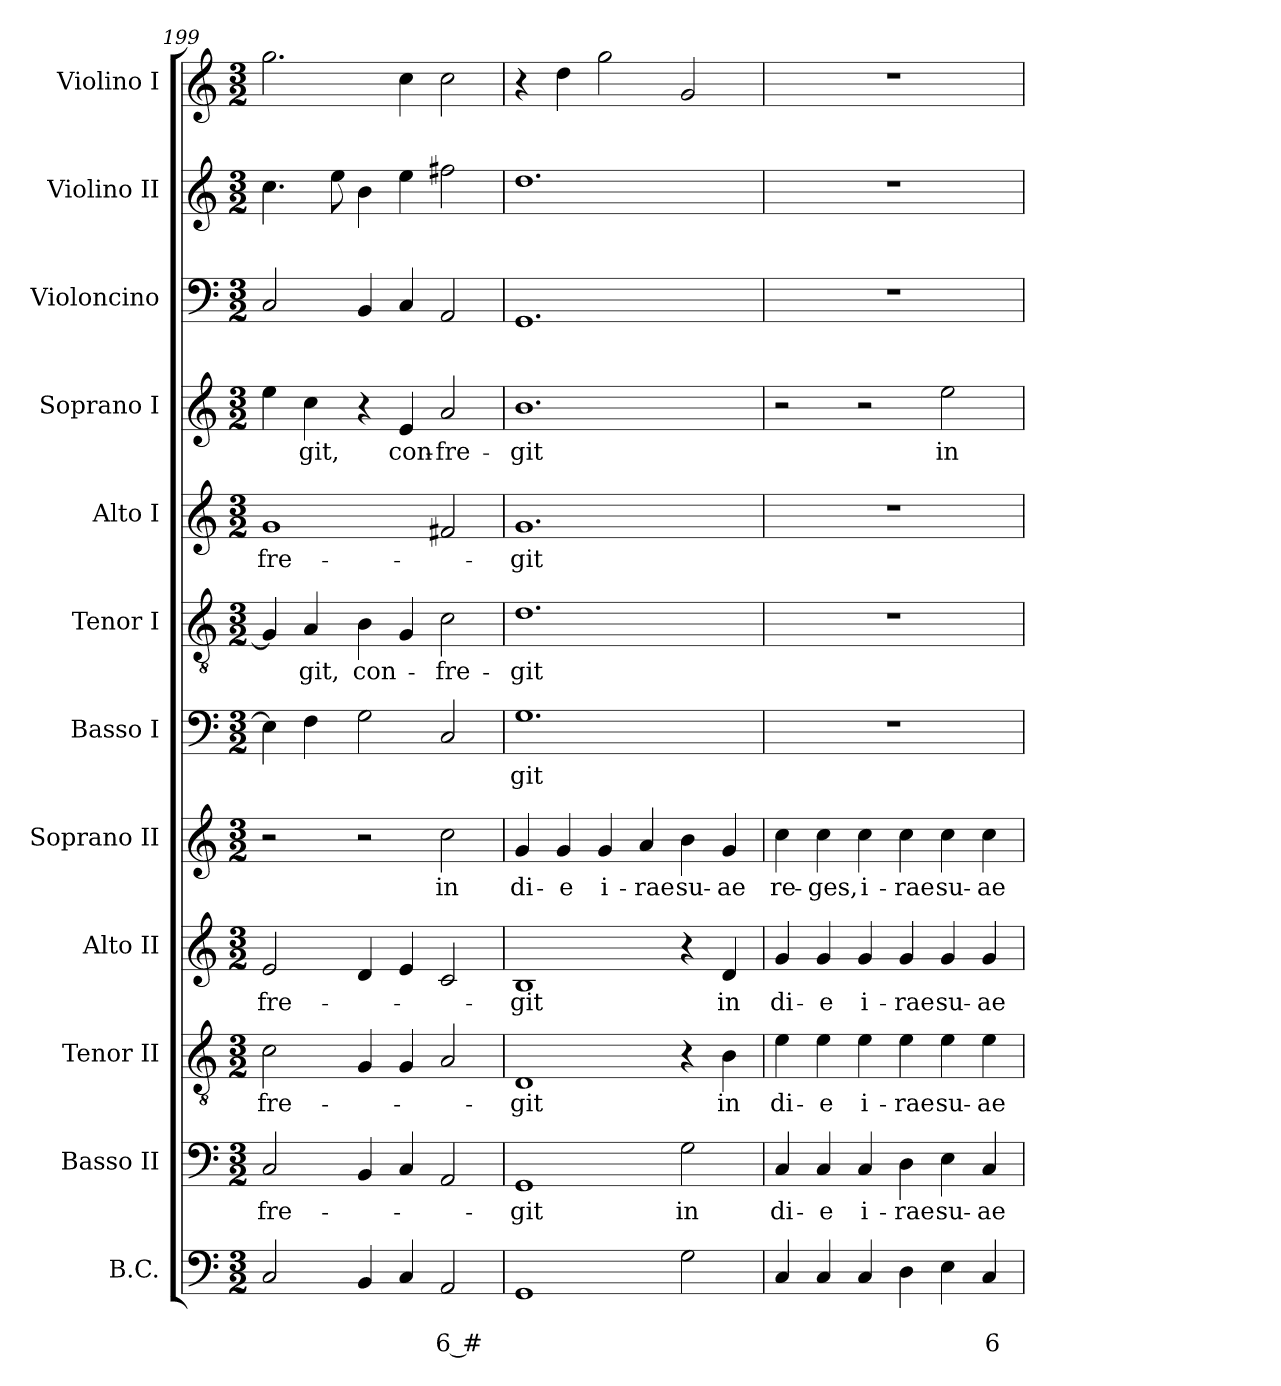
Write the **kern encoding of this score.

**kern	**text	**text	**kern	**text	**kern	**text	**kern	**text	**kern	**text	**kern	**text	**kern	**text	**kern	**text	**kern	**text	**kern	**kern	**kern
*part12	*part12	*part12	*part11	*part11	*part10	*part10	*part9	*part9	*part8	*part8	*part7	*part7	*part6	*part6	*part5	*part5	*part4	*part4	*part3	*part2	*part1
*staff12	*staff12	*staff12	*staff11	*staff11	*staff10	*staff10	*staff9	*staff9	*staff8	*staff8	*staff7	*staff7	*staff6	*staff6	*staff5	*staff5	*staff4	*staff4	*staff3	*staff2	*staff1
*I"B.C.	*	*	*I"Basso II	*	*I"Tenor II	*	*I"Alto II	*	*I"Soprano II	*	*I"Basso I	*	*I"Tenor I	*	*I"Alto I	*	*I"Soprano I	*	*I"Violoncino	*I"Violino II	*I"Violino I
*I'BC	*	*	*I'B 2	*	*I'T 2	*	*I'A 2	*	*I'S 2	*	*I'B 1	*	*I'T 1	*	*I'A 1	*	*I'S 1	*	*I'Vc.	*I'Vln. II	*I'Vln. I
*clefF4	*	*	*clefF4	*	*clefGv2	*	*clefG2	*	*clefG2	*	*clefF4	*	*clefGv2	*	*clefG2	*	*clefG2	*	*clefF4	*clefG2	*clefG2
*k[]	*	*	*k[]	*	*k[]	*	*k[]	*	*k[]	*	*k[]	*	*k[]	*	*k[]	*	*k[]	*	*k[]	*k[]	*k[]
*C:	*	*	*C:	*	*C:	*	*C:	*	*C:	*	*C:	*	*C:	*	*C:	*	*C:	*	*C:	*C:	*C:
*M3/2	*	*	*M3/2	*	*M3/2	*	*M3/2	*	*M3/2	*	*M3/2	*	*M3/2	*	*M3/2	*	*M3/2	*	*M3/2	*M3/2	*M3/2
=199	=199	=199	=199	=199	=199	=199	=199	=199	=199	=199	=199	=199	=199	=199	=199	=199	=199	=199	=199	=199	=199
!	!	!	!	!LO:LY:b	!	!	!	!	!	!	!	!	!	!	!	!	!	!	!	!	!
!	!	!	!	!	!	!LO:LY:b	!	!	!	!	!	!	!	!	!	!	!	!	!	!	!
!	!	!	!	!	!	!	!	!LO:LY:b	!	!	!	!	!	!	!	!	!	!	!	!	!
!	!	!	!	!	!	!	!	!	!	!	!	!	!	!	!	!LO:LY:b	!	!	!	!	!
2C/	.	.	2C/	-fre-	2c\	-fre-	2e/	-fre-	2r	.	4E\]	.	4G/]	.	1g	-fre-	4ee\	.	2C/	4.cc\	2.gg\
!	!	!	!	!	!	!	!	!	!	!	!	!	!	!LO:LY:b	!	!	!	!	!	!	!
!	!	!	!	!	!	!	!	!	!	!	!	!	!	!	!	!	!	!LO:LY:b	!	!	!
.	.	.	.	.	.	.	.	.	.	.	4F\	.	4A/	-git,	.	.	4cc\	-git,	.	.	.
.	.	.	.	.	.	.	.	.	.	.	.	.	.	.	.	.	.	.	.	8ee\	.
!	!	!	!	!	!	!	!	!	!	!	!	!	!	!LO:LY:b	!	!	!	!	!	!	!
4BB/	.	.	4BB/	.	4G/	.	4d/	.	2r	.	2G\	.	4B\	con-	.	.	4r	.	4BB/	4b\	.
!	!	!	!	!	!	!	!	!	!	!	!	!	!	!	!	!	!	!LO:LY:b	!	!	!
4C/	.	.	4C/	.	4G/	.	4e/	.	.	.	.	.	4G/	.	.	.	4e/	con-	4C/	4ee\	4cc\
!	!	!LO:LY:b	!	!	!	!	!	!	!	!	!	!	!	!	!	!	!	!	!	!	!
!	!	!	!	!	!	!	!	!	!	!LO:LY:b	!	!	!	!	!	!	!	!	!	!	!
!	!	!	!	!	!	!	!	!	!	!	!	!	!	!LO:LY:b	!	!	!	!	!	!	!
!	!	!	!	!	!	!	!	!	!	!	!	!	!	!	!	!	!	!LO:LY:b	!	!	!
2AA/	.	6 #	2AA/	.	2A/	.	2c/	.	2cc\	in	2C/	.	2c\	-fre-	2f#X/	.	2a/	-fre-	2AA/	2ff#X\	2cc\
=200	=200	=200	=200	=200	=200	=200	=200	=200	=200	=200	=200	=200	=200	=200	=200	=200	=200	=200	=200	=200	=200
!	!	!	!	!LO:LY:b	!	!	!	!	!	!	!	!	!	!	!	!	!	!	!	!	!
!	!	!	!	!	!	!LO:LY:b	!	!	!	!	!	!	!	!	!	!	!	!	!	!	!
!	!	!	!	!	!	!	!	!LO:LY:b	!	!	!	!	!	!	!	!	!	!	!	!	!
!	!	!	!	!	!	!	!	!	!	!LO:LY:b	!	!	!	!	!	!	!	!	!	!	!
!	!	!	!	!	!	!	!	!	!	!	!	!LO:LY:b	!	!	!	!	!	!	!	!	!
!	!	!	!	!	!	!	!	!	!	!	!	!	!	!LO:LY:b	!	!	!	!	!	!	!
!	!	!	!	!	!	!	!	!	!	!	!	!	!	!	!	!LO:LY:b	!	!	!	!	!
!	!	!	!	!	!	!	!	!	!	!	!	!	!	!	!	!	!	!LO:LY:b	!	!	!
1GG	.	.	1GG	-git	1D	-git	1B	-git	4g/	di-	1.G	-git	1.d	-git	1.g	-git	1.b	-git	1.GG	1.dd	4r
!	!	!	!	!	!	!	!	!	!	!LO:LY:b	!	!	!	!	!	!	!	!	!	!	!
.	.	.	.	.	.	.	.	.	4g/	-e	.	.	.	.	.	.	.	.	.	.	4dd\
!	!	!	!	!	!	!	!	!	!	!LO:LY:b	!	!	!	!	!	!	!	!	!	!	!
.	.	.	.	.	.	.	.	.	4g/	i-	.	.	.	.	.	.	.	.	.	.	2gg\
!	!	!	!	!	!	!	!	!	!	!LO:LY:b	!	!	!	!	!	!	!	!	!	!	!
.	.	.	.	.	.	.	.	.	4a/	-rae	.	.	.	.	.	.	.	.	.	.	.
!	!	!	!	!LO:LY:b	!	!	!	!	!	!	!	!	!	!	!	!	!	!	!	!	!
!	!	!	!	!	!	!	!	!	!	!LO:LY:b	!	!	!	!	!	!	!	!	!	!	!
2G\	.	.	2G\	in	4r	.	4r	.	4b\	su-	.	.	.	.	.	.	.	.	.	.	2g/
!	!	!	!	!	!	!LO:LY:b	!	!	!	!	!	!	!	!	!	!	!	!	!	!	!
!	!	!	!	!	!	!	!	!LO:LY:b	!	!	!	!	!	!	!	!	!	!	!	!	!
!	!	!	!	!	!	!	!	!	!	!LO:LY:b	!	!	!	!	!	!	!	!	!	!	!
.	.	.	.	.	4B\	in	4d/	in	4g/	-ae	.	.	.	.	.	.	.	.	.	.	.
!!LO:PB:g=z
=201	=201	=201	=201	=201	=201	=201	=201	=201	=201	=201	=201	=201	=201	=201	=201	=201	=201	=201	=201	=201	=201
!	!	!	!	!LO:LY:b	!	!	!	!	!	!	!	!	!	!	!	!	!	!	!	!	!
!	!	!	!	!	!	!LO:LY:b	!	!	!	!	!	!	!	!	!	!	!	!	!	!	!
!	!	!	!	!	!	!	!	!LO:LY:b	!	!	!	!	!	!	!	!	!	!	!	!	!
!	!	!	!	!	!	!	!	!	!	!LO:LY:b	!	!	!	!	!	!	!	!	!	!	!
4C/	.	.	4C/	di-	4e\	di-	4g/	di-	4cc\	re-	1.r	.	1.r	.	1.r	.	2r	.	1.r	1.r	1.r
!	!	!	!	!LO:LY:b	!	!	!	!	!	!	!	!	!	!	!	!	!	!	!	!	!
!	!	!	!	!	!	!LO:LY:b	!	!	!	!	!	!	!	!	!	!	!	!	!	!	!
!	!	!	!	!	!	!	!	!LO:LY:b	!	!	!	!	!	!	!	!	!	!	!	!	!
!	!	!	!	!	!	!	!	!	!	!LO:LY:b	!	!	!	!	!	!	!	!	!	!	!
4C/	.	.	4C/	-e	4e\	-e	4g/	-e	4cc\	-ges,	.	.	.	.	.	.	.	.	.	.	.
!	!	!	!	!LO:LY:b	!	!	!	!	!	!	!	!	!	!	!	!	!	!	!	!	!
!	!	!	!	!	!	!LO:LY:b	!	!	!	!	!	!	!	!	!	!	!	!	!	!	!
!	!	!	!	!	!	!	!	!LO:LY:b	!	!	!	!	!	!	!	!	!	!	!	!	!
!	!	!	!	!	!	!	!	!	!	!LO:LY:b	!	!	!	!	!	!	!	!	!	!	!
4C/	.	.	4C/	i-	4e\	i-	4g/	i-	4cc\	i-	.	.	.	.	.	.	2r	.	.	.	.
!	!	!	!	!LO:LY:b	!	!	!	!	!	!	!	!	!	!	!	!	!	!	!	!	!
!	!	!	!	!	!	!LO:LY:b	!	!	!	!	!	!	!	!	!	!	!	!	!	!	!
!	!	!	!	!	!	!	!	!LO:LY:b	!	!	!	!	!	!	!	!	!	!	!	!	!
!	!	!	!	!	!	!	!	!	!	!LO:LY:b	!	!	!	!	!	!	!	!	!	!	!
4D\	.	.	4D\	-rae	4e\	-rae	4g/	-rae	4cc\	-rae	.	.	.	.	.	.	.	.	.	.	.
!	!	!	!	!LO:LY:b	!	!	!	!	!	!	!	!	!	!	!	!	!	!	!	!	!
!	!	!	!	!	!	!LO:LY:b	!	!	!	!	!	!	!	!	!	!	!	!	!	!	!
!	!	!	!	!	!	!	!	!LO:LY:b	!	!	!	!	!	!	!	!	!	!	!	!	!
!	!	!	!	!	!	!	!	!	!	!LO:LY:b	!	!	!	!	!	!	!	!	!	!	!
!	!	!	!	!	!	!	!	!	!	!	!	!	!	!	!	!	!	!LO:LY:b	!	!	!
4E\	.	.	4E\	su-	4e\	su-	4g/	su-	4cc\	su-	.	.	.	.	.	.	2ee\	in	.	.	.
!	!	!LO:LY:b	!	!	!	!	!	!	!	!	!	!	!	!	!	!	!	!	!	!	!
!	!	!	!	!LO:LY:b	!	!	!	!	!	!	!	!	!	!	!	!	!	!	!	!	!
!	!	!	!	!	!	!LO:LY:b	!	!	!	!	!	!	!	!	!	!	!	!	!	!	!
!	!	!	!	!	!	!	!	!LO:LY:b	!	!	!	!	!	!	!	!	!	!	!	!	!
!	!	!	!	!	!	!	!	!	!	!LO:LY:b	!	!	!	!	!	!	!	!	!	!	!
4C/	.	6	4C/	-ae	4e\	-ae	4g/	-ae	4cc\	-ae	.	.	.	.	.	.	.	.	.	.	.
=	=	=	=	=	=	=	=	=	=	=	=	=	=	=	=	=	=	=	=	=	=
*-	*-	*-	*-	*-	*-	*-	*-	*-	*-	*-	*-	*-	*-	*-	*-	*-	*-	*-	*-	*-	*-
